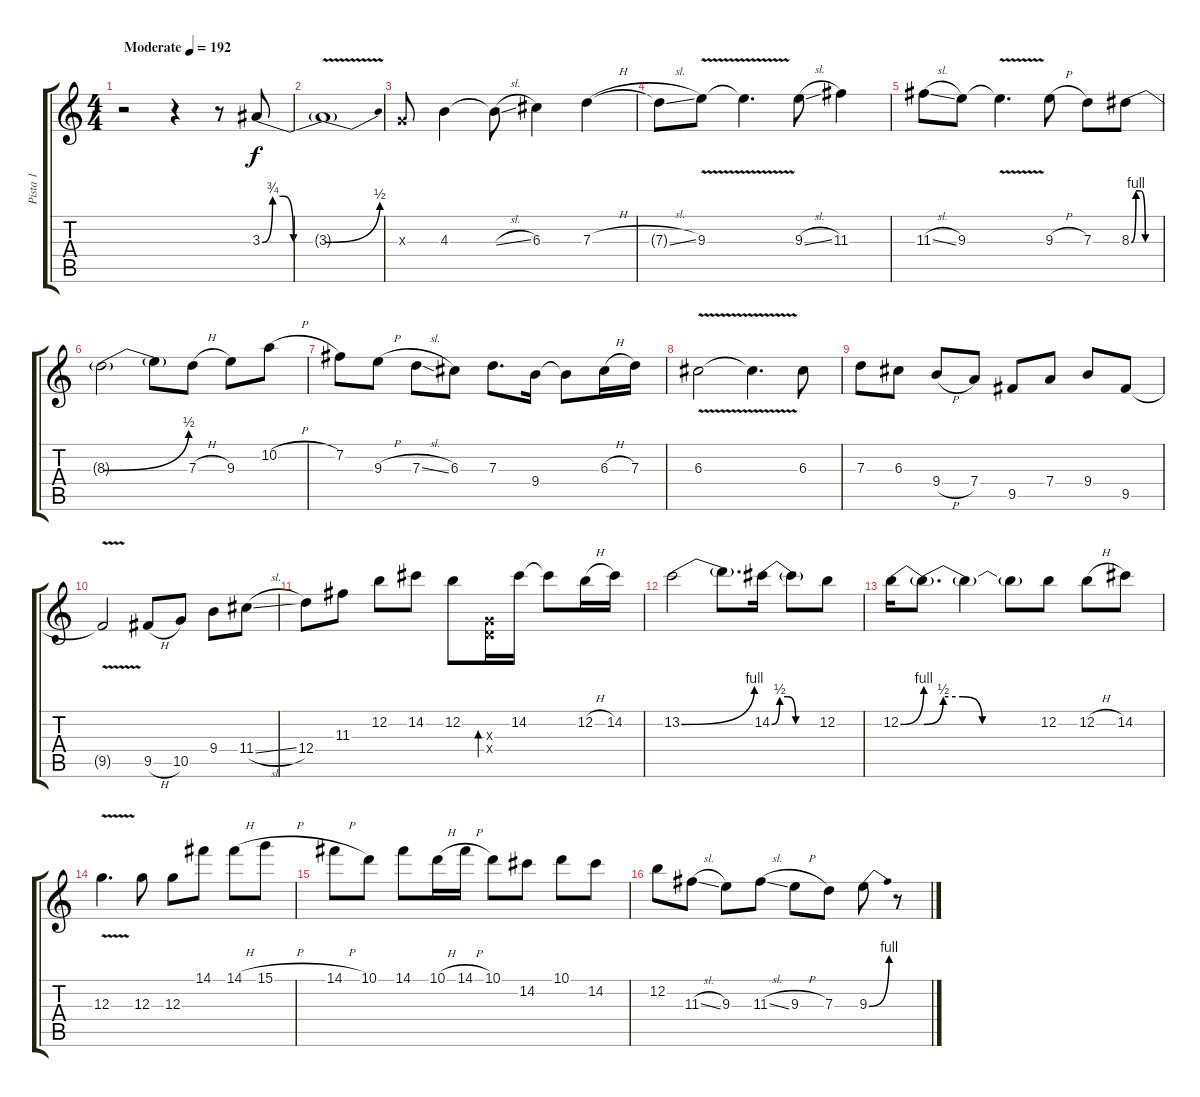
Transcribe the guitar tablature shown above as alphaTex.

\track ("Pista 1" "Pista 1") {instrument distortionguitar}
\staff {score tabs}
\tuning (E4 B3 G3 D3 A2 E2) {hide}
\ts (4 4)
\tempo (192 "Moderate")
\clef g2
\ks c
r.2{dy f instrument distortionguitar} r.4 r.8 3.3{be (custom 0 0 10 3 20 3 30 0 60 0)}.8 |
3.3{be (bend 0 0 60 2) v t}.1 |
0.3{x}.8 4.3.4 4.3{sl t}.8 6.3.4 7.3{h}.4 |
7.3{sl t}.8 9.3{v}.8 9.3{t}.4{d} 9.3{sl}.8 11.3.4 |
11.3{sl}.8 9.3.8 9.3{v t}.4{d} 9.3{h}.8 7.3.8 8.3{be (custom 0 0 10 4 20 4 30 0 60 0)}.8 |
8.3{be (bend 0 0 60 2) t}.2 8.3{t}.8 7.3{h}.8 9.3.8 10.2{h}.8 |
7.2.8 9.3{h}.8 7.3{sl}.8 6.3.8 7.3.8{d} 9.4.16 9.4{t}.8 6.3{h}.16 7.3.16 |
6.3{v}.2 6.3{t}.4{d} 6.3.8 |
7.3.8 6.3.8 9.4{h}.8 7.4.8 9.5.8 7.4.8 9.4.8 9.5.8 |
9.5{v t}.2 9.5{h}.8 10.5.8 9.4.8 11.4{sl}.8 |
12.4.8 11.3.8 12.2.8 14.2.8 12.2.8 (0.3{x} 0.4{x}).16{bd 120} 14.2.16 14.2{t}.8 12.2{h}.16 14.2.16 |
13.2{be (bend 0 0 60 4)}.2 13.2{t}.8{d} 14.2{be (custom 0 0 10 2 20 2 30 0 60 0)}.16 14.2{t}.8 12.2.8 |
12.2{be (bend 0 0 60 4)}.16 12.2{be (custom 0 0 10 2 20 2 30 0 60 0) t}.8{d} 12.2{t}.4 12.2{t}.8 12.2.8 12.2{h}.8 14.2.8 |
12.3{v}.4{d} 12.3.8 12.3.8 14.1.8 14.1{h}.8 15.1{h}.8 |
14.1{h}.8 10.1.8 14.1.8 10.1{h}.16 14.1{h}.16 10.1.8 14.2.8 10.1.8 14.2.8 |
12.2.8 11.3{sl}.8 9.3.8 11.3{sl}.8 9.3{h}.8 7.3.8 9.3{be (bend 0 0 60 4)}.8 r.8
